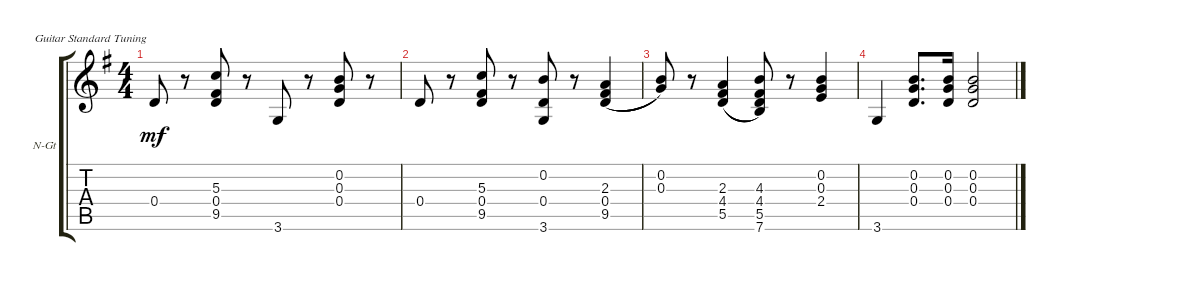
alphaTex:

\bracketExtendMode groupsimilarinstruments
\firstSystemTrackNameOrientation horizontal
\otherSystemsTrackNameOrientation horizontal
\track ("Accompaniment" "N-Gt") {instrument acousticguitarnylon}
\staff {score tabs}
\tuning (E4 B3 G3 D3 A2 E2)
\ts (4 4)
\tempo (100 hide)
\clef g2
\scale
0.333333
\ks g
0.4.8{dy mf} r.8 (0.4 9.5 5.3).8 r.8 3.6.8 r.8 (0.4 0.3 0.2).8 r.8 |
\scale
0.333333 0.4.8 r.8 (0.4 9.5 5.3).8 r.8 (3.6 0.4 0.2).8 r.8 (0.4 9.5 2.3).4{legatoorigin} |
\scale
0.333333 (0.3 0.2).8 r.8 (2.3 4.4 5.5).4{legatoorigin} (4.3 4.4 5.5 7.6).8 r.8 (0.2 0.3 2.4).4 |
3.6.4 (0.4 0.2 0.3).8{d} (0.2 0.3 0.4).16 (0.2 0.3 0.4).2
